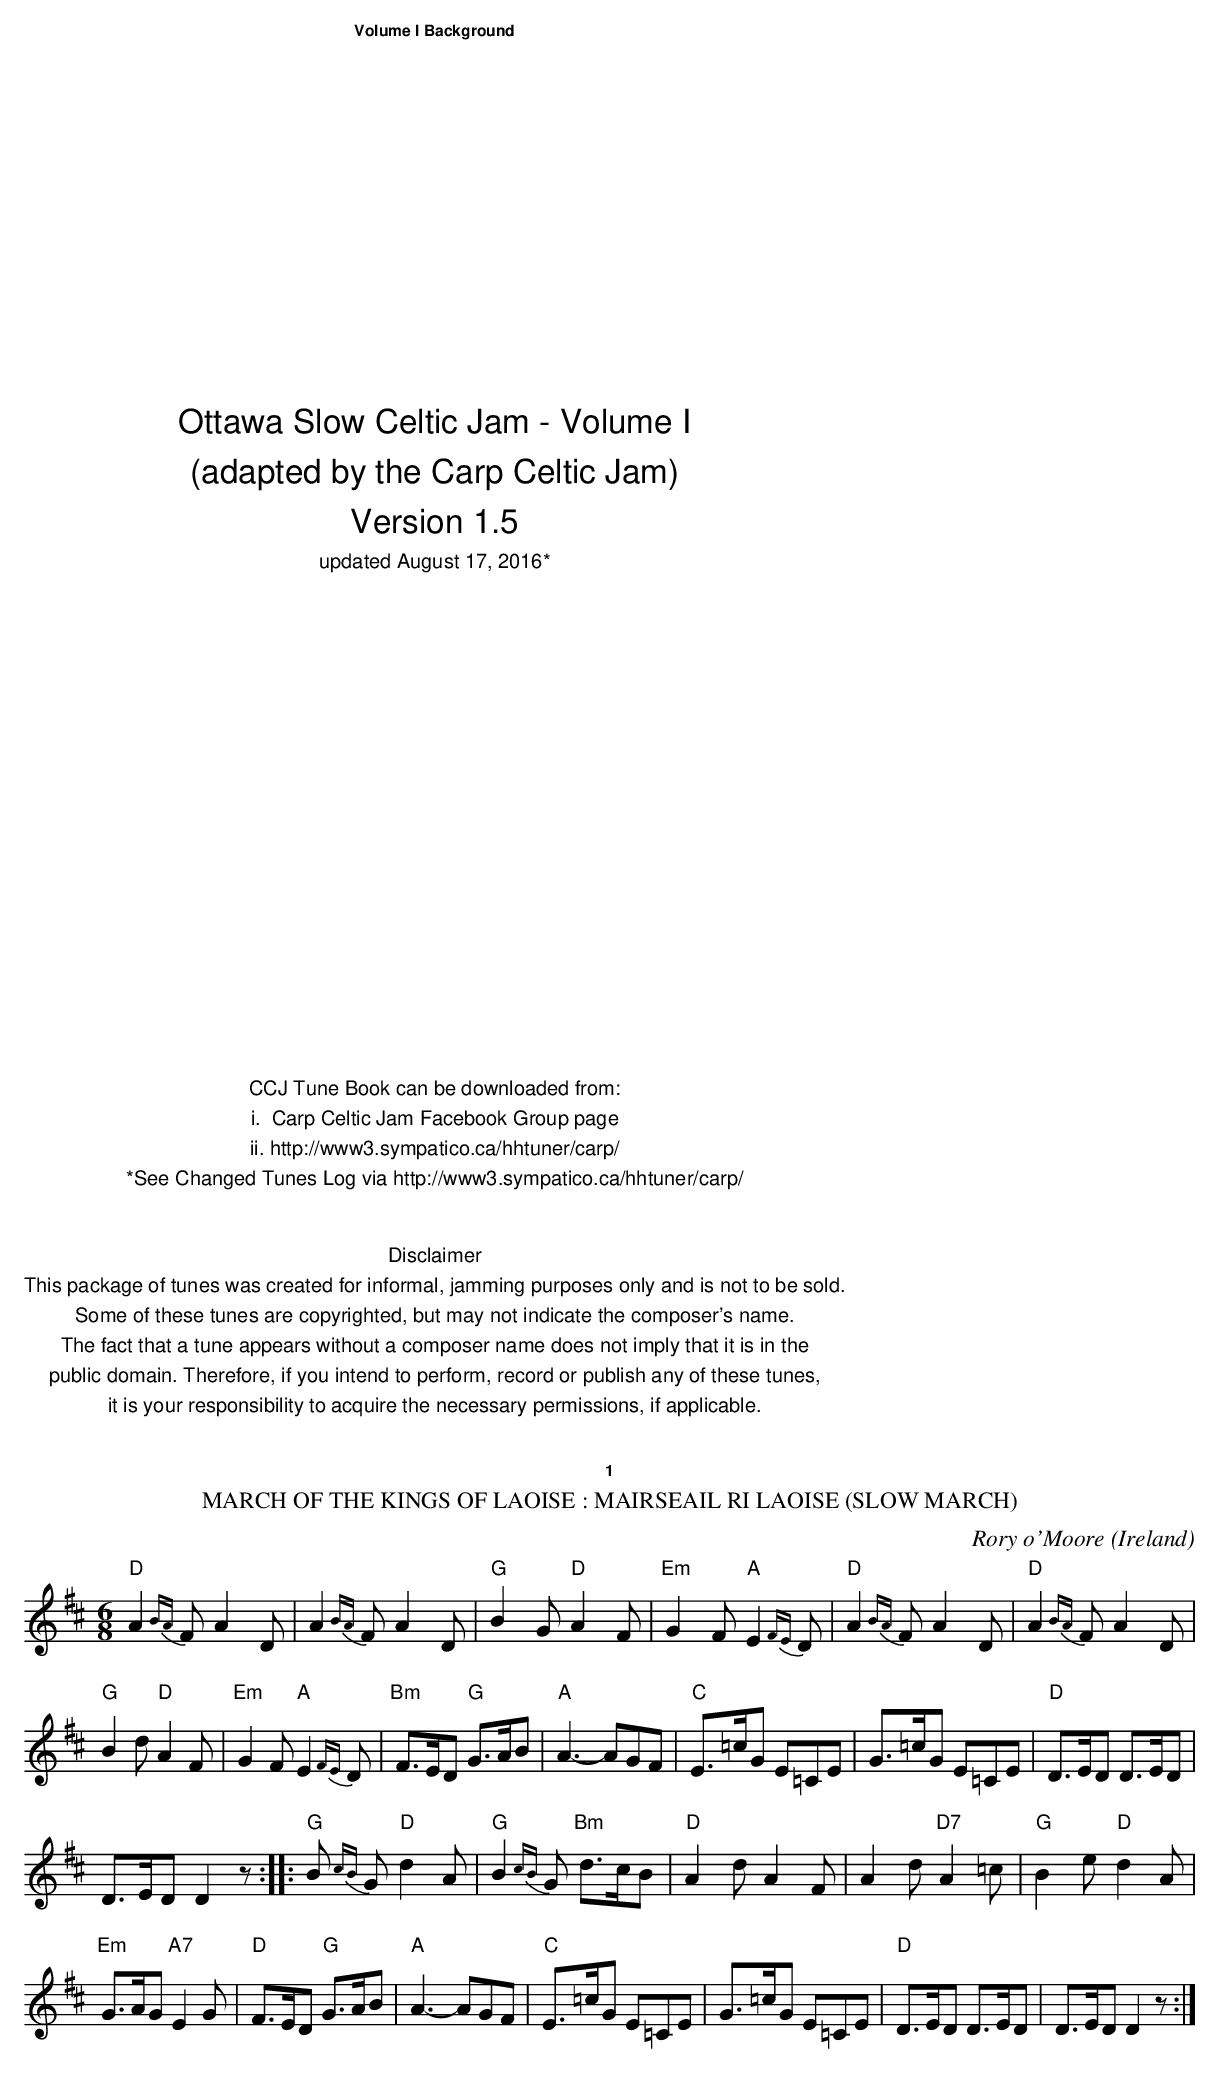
X:1
T:March of the Kings of Laoise : Mairseail Ri Laoise (Slow March)
O:Ireland
M:6/8
C:Rory o'Moore
K:D
"D" A2 {BA}FA2D|A2 {BA}FA2D|"G"B2G "D"A2F|"Em"G2F "A"E2 {FE}D|"D"A2 {BA}FA2D|"D"A2 {BA}FA2D|
"G"B2d "D"A2F|"Em"G2F"A"E2{FE}D|"Bm"F>ED "G"G>AB|"A"A3-AGF|"C"E>=cG E=CE|G>=cG E=CE|"D"D>ED D>ED|
D>ED D2z::"G"B {cB}G"D"d2A|"G"B2 {cB}G "Bm" d>cB|"D"A2d A2F|A2d "D7"A2=c|"G"B2e"D"d2A|
"Em"G>AG "A7"E2G|"D"F>ED "G"G>AB|"A"A3-AGF|"C"E>=cG E=CE|G>=cG E=CE|"D"D>ED D>ED|D>ED D2z:|
